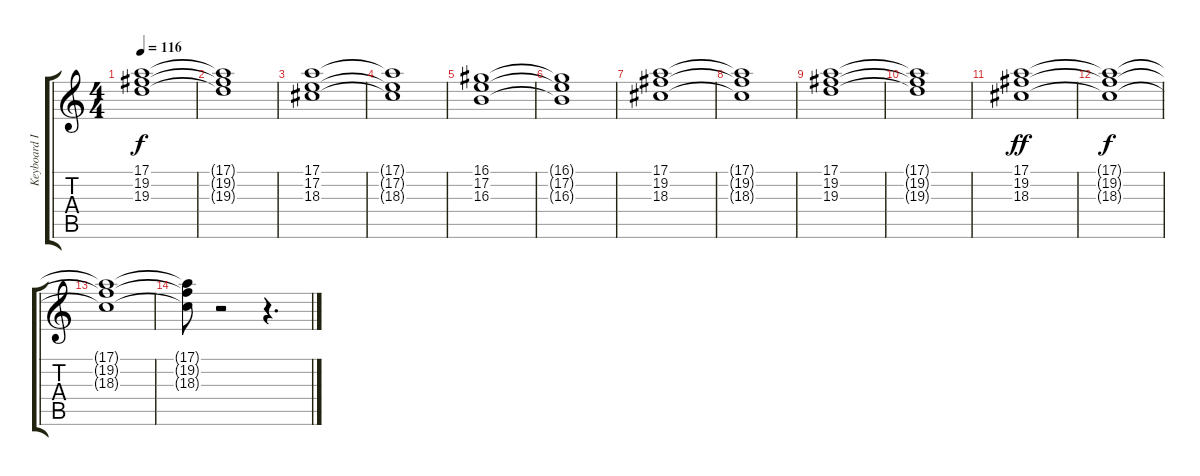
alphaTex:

\track ("Keyboard I" "Keyboard I") {instrument panflute}
\staff {score tabs}
\tuning (E4 B3 G3 D3 A2 E2) {hide}
\ts (4 4)
\tempo 116
\clef g2
\ks c
(17.1 19.2 19.3).1{dy f} |
(17.1{t} 19.2{t} 19.3{t}).1 |
(17.1 17.2 18.3).1 |
(17.1{t} 17.2{t} 18.3{t}).1 |
(16.1 17.2 16.3).1 |
(16.1{t} 17.2{t} 16.3{t}).1 |
(17.1 19.2 18.3).1 |
(17.1{t} 19.2{t} 18.3{t}).1 |
(17.1 19.2 19.3).1 |
(17.1{t} 19.2{t} 19.3{t}).1 |
(17.1 19.2 18.3).1{dy ff} |
(17.1{t} 19.2{t} 18.3{t}).1{dy f} |
(17.1{t} 19.2{t} 18.3{t}).1 |
(17.1{t} 19.2{t} 18.3{t}).8 r.2 r.4{d}
